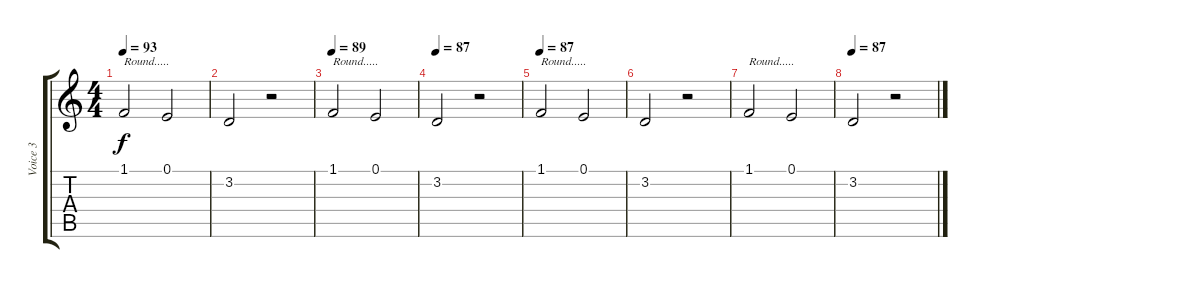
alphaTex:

\track ("Voice 3" "Voice 3") {instrument frenchhorn}
\staff {score tabs}
\tuning (E4 B3 G3 D3 A2 E2) {hide}
\ts (4 4)
\tempo 93
\clef g2
\ks c
1.1.2{txt "Round....." dy f} 0.1.2 |
3.2.2 r.2 |
\tempo 89
1.1.2{txt "Round....."} 0.1.2 |
\tempo 87
3.2.2 r.2 |
\tempo 87
1.1.2{txt "Round....."} 0.1.2 |
3.2.2 r.2 |
1.1.2{txt "Round....."} 0.1.2 |
\tempo 87
3.2.2 r.2
